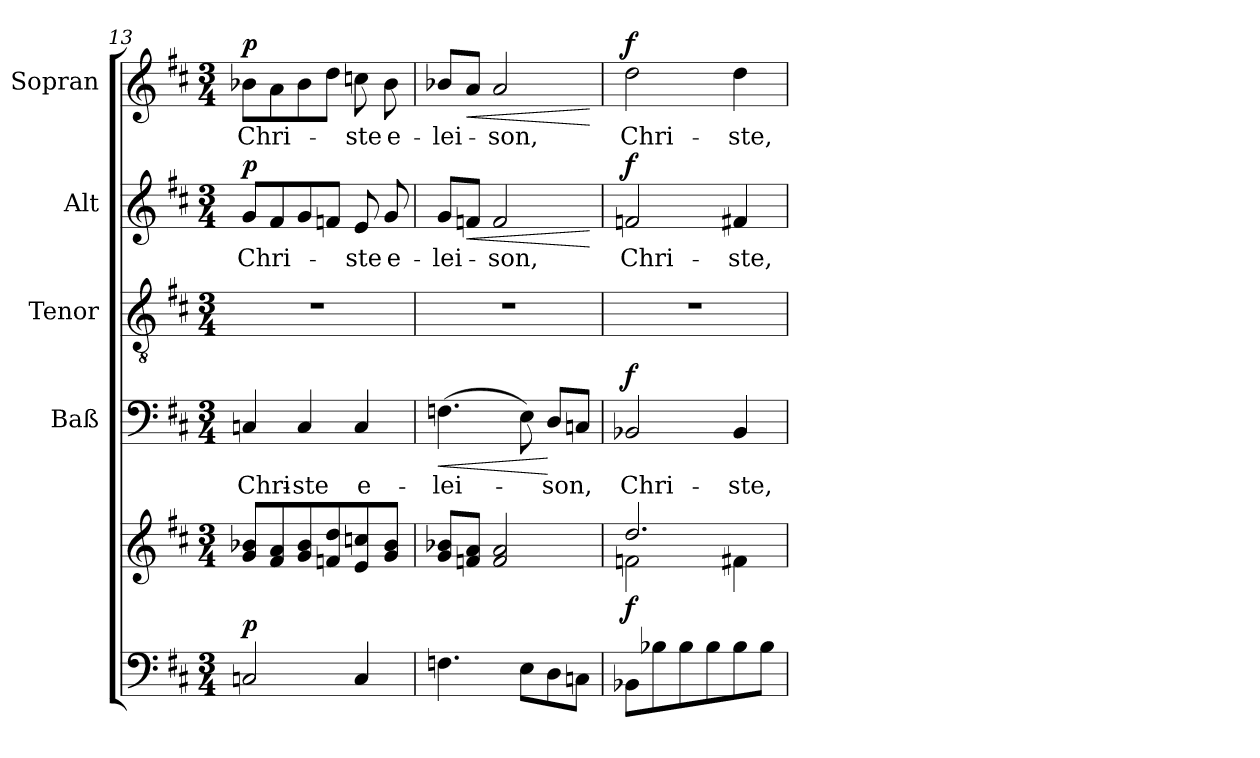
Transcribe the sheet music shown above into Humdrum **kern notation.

**kern	**kern	**dynam	**kern	**text	**dynam	**kern	**kern	**text	**dynam	**kern	**text	**dynam
*part5	*part5	*part5	*part4	*part4	*part4	*part3	*part2	*part2	*part2	*part1	*part1	*part1
*staff6	*staff5	*staff5/6	*staff4	*staff4	*staff4	*staff3	*staff2	*staff2	*staff2	*staff1	*staff1	*staff1
*	*	*	*I"Baß	*	*	*I"Tenor	*I"Alt	*	*	*I"Sopran	*	*
!!LO:LB:g=z
*clefF4	*clefG2	*	*clefF4	*	*	*clefGv2	*clefG2	*	*	*clefG2	*	*
*k[f#c#]	*k[f#c#]	*	*k[f#c#]	*	*	*k[f#c#]	*k[f#c#]	*	*	*k[f#c#]	*	*
*D:	*D:	*	*D:	*	*	*D:	*D:	*	*	*D:	*	*
*M3/4	*M3/4	*	*M3/4	*	*	*M3/4	*M3/4	*	*	*M3/4	*	*
=13	=13	=13	=13	=13	=13	=13	=13	=13	=13	=13	=13	=13
!	!	!LO:DY:a=2	!	!LO:LY:b	!	!	!	!LO:LY:b	!LO:DY:a	!	!LO:LY:b	!LO:DY:a
2Cn/	8g/ 8b-X/L	p	4Cn/	Chri-	.	2.r	8g/L	Chri-	p	8b-X\L	Chri-	p
.	8f#/ 8a/	.	.	.	.	.	8f#/	.	.	8a\	.	.
!	!	!	!	!LO:LY:b	!	!	!	!	!	!	!	!
.	8g/ 8b-/	.	4C/	-ste	.	.	8g/	.	.	8b-\	.	.
.	8fn/ 8dd/	.	.	.	.	.	8fn/J	.	.	8dd\J	.	.
!	!	!	!	!LO:LY:b	!	!	!	!LO:LY:b	!	!	!LO:LY:b	!
4C/	8e/ 8ccn/	.	4C/	e-	.	.	8e/	-ste	.	8ccn\	-ste	.
!	!	!	!	!	!	!	!	!LO:LY:b	!	!	!LO:LY:b	!
.	8g/ 8b-/J	.	.	.	.	.	8g/	e-	.	8b-\	e-	.
=14	=14	=14	=14	=14	=14	=14	=14	=14	=14	=14	=14	=14
!	!	!	!	!LO:LY:b	!LO:HP:b	!	!	!LO:LY:b	!	!	!LO:LY:b	!
4.Fn\	8g/ 8b-X/L	.	(>4.Fn\	-lei-	<	2.r	8g/L	-lei-	.	8b-X/L	-lei-	.
!	!	!	!	!	!	!	!	!	!LO:HP:b	!	!	!LO:HP:b
.	8fn/ 8a/J	.	.	.	.	.	8fn/J	.	<	8a/J	.	<
!	!	!	!	!	!	!	!	!LO:LY:b	!	!	!LO:LY:b	!
.	2f/ 2a/	.	.	.	.	.	2f/	-son,	.	2a/	-son,	.
8E\L	.	.	8E\)	.	.	.	.	.	.	.	.	.
!	!	!	!	!LO:LY:b	!	!	!	!	!	!	!	!
8D\	.	.	8D/L	-son,	[	.	.	.	.	.	.	.
8Cn\J	.	.	8Cn/J	.	.	.	.	.	.	.	.	.
.	.	.	.	.	.	.	.	.	[	.	.	[
=15	=15	=15	=15	=15	=15	=15	=15	=15	=15	=15	=15	=15
*	*^	*	*	*	*	*	*	*	*	*	*	*
!	!	!	!LO:DY:a=2	!	!LO:LY:b	!LO:DY:a	!	!	!LO:LY:b	!LO:DY:a	!	!LO:LY:b	!LO:DY:a
8BB-X\L	2.dd/	2fn\	f	2BB-X/	Chri-	f	2.r	2fn/	Chri-	f	2dd\	Chri-	f
8B-X\	.	.	.	.	.	.	.	.	.	.	.	.	.
8B-\	.	.	.	.	.	.	.	.	.	.	.	.	.
8B-\	.	.	.	.	.	.	.	.	.	.	.	.	.
!	!	!	!	!	!LO:LY:b	!	!	!	!LO:LY:b	!	!	!LO:LY:b	!
8B-\	.	4f#X\	.	4BB-/	-ste,	.	.	4f#X/	-ste,	.	4dd\	-ste,	.
8B-\J	.	.	.	.	.	.	.	.	.	.	.	.	.
*	*v	*v	*	*	*	*	*	*	*	*	*	*	*
=	=	=	=	=	=	=	=	=	=	=	=	=
*-	*-	*-	*-	*-	*-	*-	*-	*-	*-	*-	*-	*-
